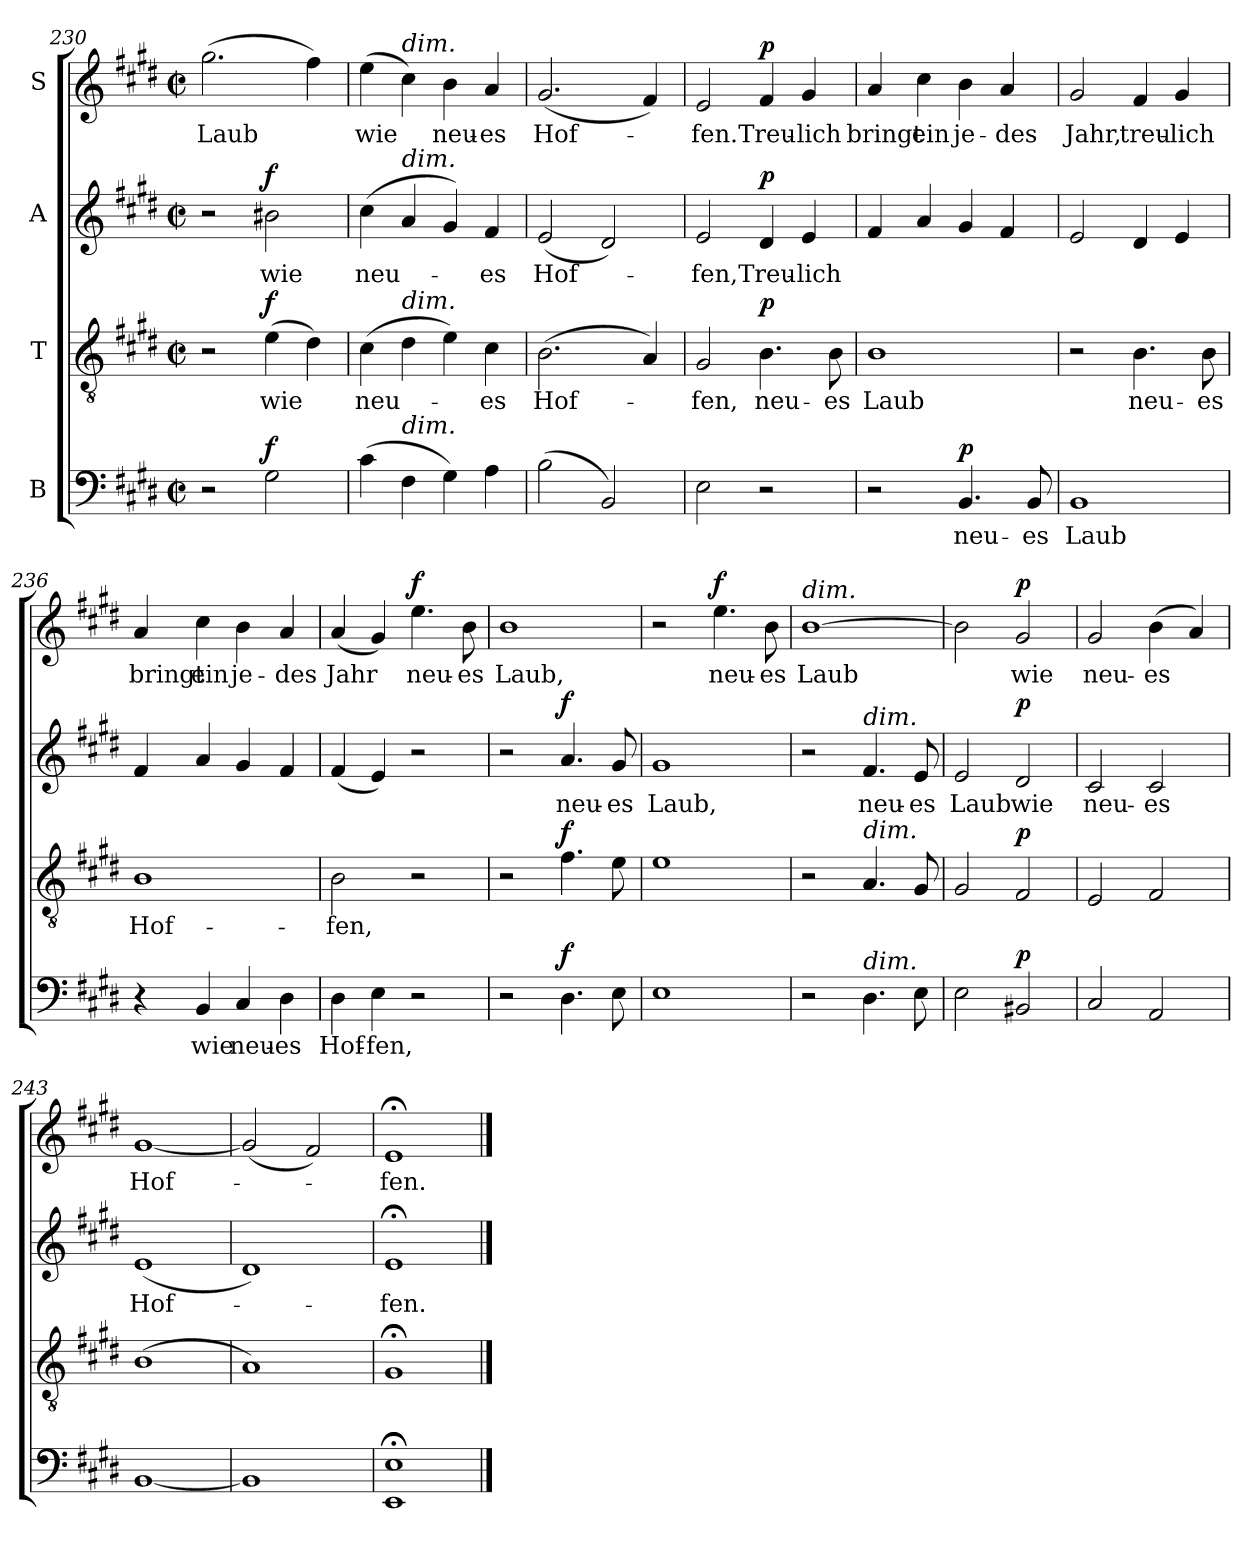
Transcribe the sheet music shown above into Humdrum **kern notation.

**kern	**text	**dynam	**kern	**text	**dynam	**kern	**text	**dynam	**kern	**text	**dynam
*part4	*part4	*part4	*part3	*part3	*part3	*part2	*part2	*part2	*part1	*part1	*part1
*staff4	*staff4	*staff4	*staff3	*staff3	*staff3	*staff2	*staff2	*staff2	*staff1	*staff1	*staff1
*I"B	*	*	*I"T	*	*	*I"A	*	*	*I"S	*	*
*clefF4	*	*	*clefGv2	*	*	*clefG2	*	*	*clefG2	*	*
*k[f#c#g#d#]	*	*	*k[f#c#g#d#]	*	*	*k[f#c#g#d#]	*	*	*k[f#c#g#d#]	*	*
*M2/2	*	*	*M2/2	*	*	*M2/2	*	*	*M2/2	*	*
*met(c|)	*	*	*met(c|)	*	*	*met(c|)	*	*	*met(c|)	*	*
=230	=230	=230	=230	=230	=230	=230	=230	=230	=230	=230	=230
!	!	!	!	!	!	!	!	!	!	!LO:LY:b	!
2r	.	.	2r	.	.	2r	.	.	(>2.gg#\	Laub	.
!	!	!LO:DY:b	!	!LO:LY:b	!LO:DY:b	!	!LO:LY:b	!LO:DY:b	!	!	!
2G#\	.	f	(>4e\	wie	f	2b#X\	wie	f	.	.	.
.	.	.	4d#\)	.	.	.	.	.	4ff#\)	.	.
=231	=231	=231	=231	=231	=231	=231	=231	=231	=231	=231	=231
!	!	!	!	!LO:LY:b	!	!	!LO:LY:b	!	!	!LO:LY:b	!
(>4c#\	.	.	(>4c#\	neu-	.	(>4cc#\	neu-	.	(>4ee\	wie	.
!	!	!	!	!	!	!	!	!	!LO:TX:a:i:t=dim.	!	!
!	!	!	!	!	!	!LO:TX:a:i:t=dim.	!	!	!	!	!
!	!	!	!LO:TX:a:i:t=dim.	!	!	!	!	!	!	!	!
!LO:TX:a:i:t=dim.	!	!	!	!	!	!	!	!	!	!	!
4F#\	.	.	4d#\	.	.	4a/	.	.	4cc#\)	.	.
!	!	!	!	!	!	!	!	!	!	!LO:LY:b	!
4G#\)	.	.	4e\)	.	.	4g#/)	.	.	4b\	neu-	.
!	!	!	!	!LO:LY:b	!	!	!LO:LY:b	!	!	!LO:LY:b	!
4A\	.	.	4c#\	-es	.	4f#/	-es	.	4a/	-es	.
=232	=232	=232	=232	=232	=232	=232	=232	=232	=232	=232	=232
!	!	!	!	!LO:LY:b	!	!	!LO:LY:b	!	!	!LO:LY:b	!
(>2B\	.	.	(>2.B\	Hof-	.	(>2e/	Hof-	.	(>2.g#/	Hof-	.
2BB/)	.	.	.	.	.	2d#/)	.	.	.	.	.
.	.	.	4A/)	.	.	.	.	.	4f#/)	.	.
=233	=233	=233	=233	=233	=233	=233	=233	=233	=233	=233	=233
!	!	!	!	!LO:LY:b	!	!	!LO:LY:b	!	!	!LO:LY:b	!
2E\	.	.	2G#/	-fen,	.	2e/	-fen,	.	2e/	-fen.	.
!	!	!	!	!LO:LY:b	!LO:DY:b	!	!LO:LY:b	!LO:DY:b	!	!LO:LY:b	!LO:DY:b
2r	.	.	4.B\	neu-	p	4d#/	Treu-	p	4f#/	Treu-	p
!	!	!	!	!	!	!	!LO:LY:b	!	!	!LO:LY:b	!
.	.	.	.	.	.	4e/	-lich	.	4g#/	-lich	.
!	!	!	!	!LO:LY:b	!	!	!	!	!	!	!
.	.	.	8B\	-es	.	.	.	.	.	.	.
!!LO:LB:g=z
=234	=234	=234	=234	=234	=234	=234	=234	=234	=234	=234	=234
!	!	!	!	!LO:LY:b	!	!	!	!	!	!LO:LY:b	!
2r	.	.	1B	Laub	.	4f#/	.	.	4a/	bringt	.
!	!	!	!	!	!	!	!	!	!	!LO:LY:b	!
.	.	.	.	.	.	4a/	.	.	4cc#\	ein	.
!	!LO:LY:b	!LO:DY:b	!	!	!	!	!	!	!	!LO:LY:b	!
4.BB/	neu-	p	.	.	.	4g#/	.	.	4b\	je-	.
!	!	!	!	!	!	!	!	!	!	!LO:LY:b	!
.	.	.	.	.	.	4f#/	.	.	4a/	-des	.
!	!LO:LY:b	!	!	!	!	!	!	!	!	!	!
8BB/	-es	.	.	.	.	.	.	.	.	.	.
=235	=235	=235	=235	=235	=235	=235	=235	=235	=235	=235	=235
!	!LO:LY:b	!	!	!	!	!	!	!	!	!LO:LY:b	!
1BB	Laub	.	2r	.	.	2e/	.	.	2g#/	Jahr,	.
!	!	!	!	!LO:LY:b	!	!	!	!	!	!LO:LY:b	!
.	.	.	4.B\	neu-	.	4d#/	.	.	4f#/	treu-	.
!	!	!	!	!	!	!	!	!	!	!LO:LY:b	!
.	.	.	.	.	.	4e/	.	.	4g#/	-lich	.
!	!	!	!	!LO:LY:b	!	!	!	!	!	!	!
.	.	.	8B\	-es	.	.	.	.	.	.	.
=236	=236	=236	=236	=236	=236	=236	=236	=236	=236	=236	=236
!	!	!	!	!LO:LY:b	!	!	!	!	!	!LO:LY:b	!
4r	.	.	1B	Hof-	.	4f#/	.	.	4a/	bringt	.
!	!LO:LY:b	!	!	!	!	!	!	!	!	!LO:LY:b	!
4BB/	wie	.	.	.	.	4a/	.	.	4cc#\	ein	.
!	!LO:LY:b	!	!	!	!	!	!	!	!	!LO:LY:b	!
4C#/	neu-	.	.	.	.	4g#/	.	.	4b\	je-	.
!	!LO:LY:b	!	!	!	!	!	!	!	!	!LO:LY:b	!
4D#\	-es	.	.	.	.	4f#/	.	.	4a/	-des	.
=237	=237	=237	=237	=237	=237	=237	=237	=237	=237	=237	=237
!	!LO:LY:b	!	!	!LO:LY:b	!	!	!	!	!	!LO:LY:b	!
4D#\	Hof-	.	2B\	-fen,	.	(<4f#/	.	.	(<4a/	Jahr	.
!	!LO:LY:b	!	!	!	!	!	!	!	!	!	!
4E\	-fen,	.	.	.	.	4e/)	.	.	4g#/)	.	.
!	!	!	!	!	!	!	!	!	!	!LO:LY:b	!LO:DY:b
2r	.	.	2r	.	.	2r	.	.	4.ee\	neu-	f
!	!	!	!	!	!	!	!	!	!	!LO:LY:b	!
.	.	.	.	.	.	.	.	.	8b\	-es	.
=238	=238	=238	=238	=238	=238	=238	=238	=238	=238	=238	=238
!	!	!	!	!	!	!	!	!	!	!LO:LY:b	!
2r	.	.	2r	.	.	2r	.	.	1b	Laub,	.
!	!	!LO:DY:b	!	!	!LO:DY:b	!	!LO:LY:b	!LO:DY:b	!	!	!
4.D#\	.	f	4.f#\	.	f	4.a/	neu-	f	.	.	.
!	!	!	!	!	!	!	!LO:LY:b	!	!	!	!
8E\	.	.	8e\	.	.	8g#/	-es	.	.	.	.
!!LO:PB:g=z
=239	=239	=239	=239	=239	=239	=239	=239	=239	=239	=239	=239
!	!	!	!	!	!	!	!LO:LY:b	!	!	!	!
1E	.	.	1e	.	.	1g#	Laub,	.	2r	.	.
!	!	!	!	!	!	!	!	!	!	!LO:LY:b	!LO:DY:b
.	.	.	.	.	.	.	.	.	4.ee\	neu-	f
!	!	!	!	!	!	!	!	!	!	!LO:LY:b	!
.	.	.	.	.	.	.	.	.	8b\	-es	.
=240	=240	=240	=240	=240	=240	=240	=240	=240	=240	=240	=240
!	!	!	!	!	!	!	!	!	!LO:TX:a:i:t=dim.	!	!
!	!	!	!	!	!	!	!	!	!	!LO:LY:b	!
2r	.	.	2r	.	.	2r	.	.	[1b	Laub	.
!	!	!	!	!	!	!LO:TX:a:i:t=dim.	!	!	!	!	!
!	!	!	!LO:TX:a:i:t=dim.	!	!	!	!	!	!	!	!
!LO:TX:a:i:t=dim.	!	!	!	!	!	!	!	!	!	!	!
!	!	!	!	!	!	!	!LO:LY:b	!	!	!	!
4.D#\	.	.	4.A/	.	.	4.f#/	neu-	.	.	.	.
!	!	!	!	!	!	!	!LO:LY:b	!	!	!	!
8E\	.	.	8G#/	.	.	8e/	-es	.	.	.	.
=241	=241	=241	=241	=241	=241	=241	=241	=241	=241	=241	=241
!	!	!	!	!	!	!	!LO:LY:b	!	!	!	!
2E\	.	.	2G#/	.	.	2e/	Laub	.	2b\]	.	.
!	!	!LO:DY:b	!	!	!LO:DY:b	!	!LO:LY:b	!LO:DY:b	!	!LO:LY:b	!LO:DY:b
2BB#X/	.	p	2F#/	.	p	2d#/	wie	p	2g#/	wie	p
=242	=242	=242	=242	=242	=242	=242	=242	=242	=242	=242	=242
!	!	!	!	!	!	!	!LO:LY:b	!	!	!LO:LY:b	!
2C#/	.	.	2E/	.	.	2c#/	neu-	.	2g#/	neu-	.
!	!	!	!	!	!	!	!LO:LY:b	!	!	!LO:LY:b	!
2AA/	.	.	2F#/	.	.	2c#/	-es	.	(>4b\	-es	.
.	.	.	.	.	.	.	.	.	4a/)	.	.
=243	=243	=243	=243	=243	=243	=243	=243	=243	=243	=243	=243
!	!	!	!	!	!	!	!LO:LY:b	!	!	!LO:LY:b	!
[1BB	.	.	(>1B	.	.	(>1e	Hof-	.	[1g#	Hof-	.
=244	=244	=244	=244	=244	=244	=244	=244	=244	=244	=244	=244
1BB]	.	.	1A)	.	.	1d#)	.	.	(<2g#/]	.	.
.	.	.	.	.	.	.	.	.	2f#/)	.	.
=245	=245	=245	=245	=245	=245	=245	=245	=245	=245	=245	=245
!	!	!	!	!	!	!	!LO:LY:b	!	!	!LO:LY:b	!
1EE;< 1E;<	.	.	1G#;<	.	.	1e;<	-fen.	.	1e;<	-fen.	.
==	==	==	==	==	==	==	==	==	==	==	==
*-	*-	*-	*-	*-	*-	*-	*-	*-	*-	*-	*-
